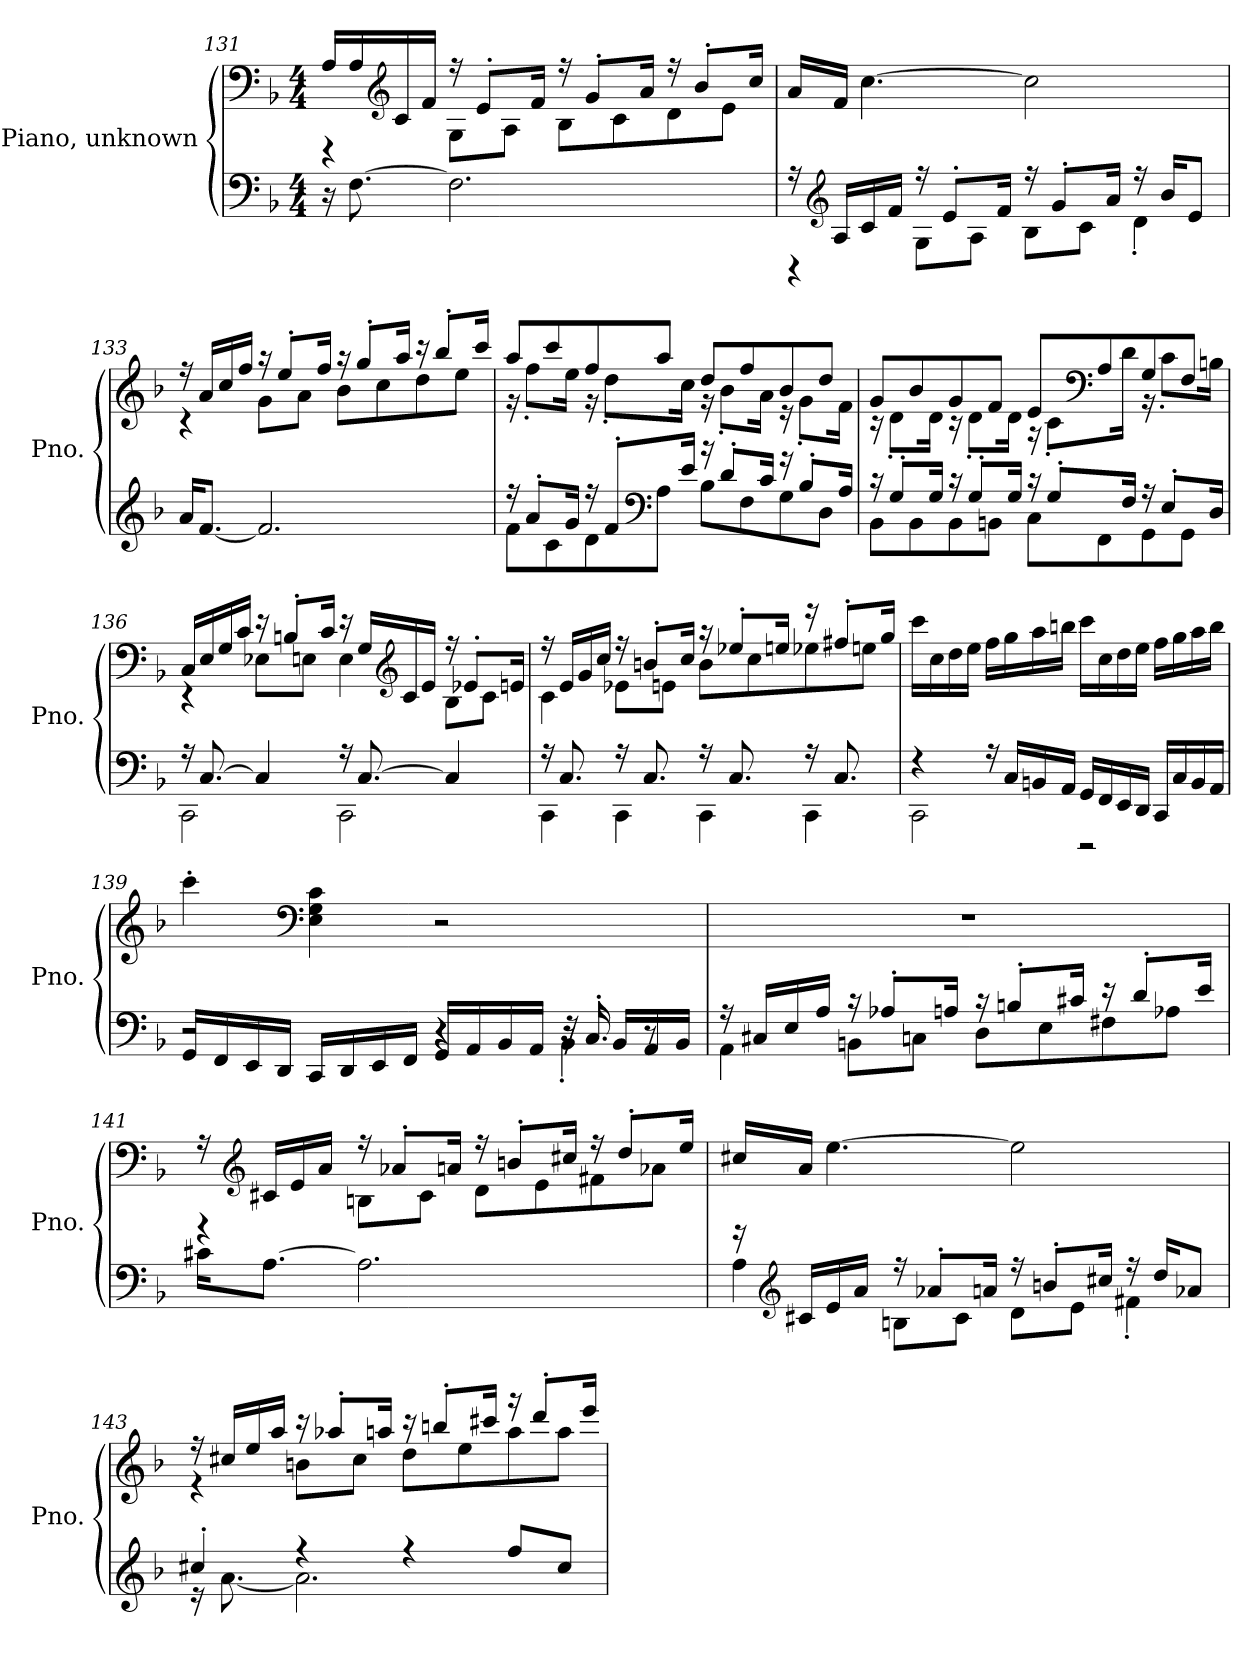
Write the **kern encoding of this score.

**kern	**kern
*part1	*part1
*staff2	*staff1
*I"Piano, unknown	*
*I'Pno.	*
*clefF4	*clefF4
*k[b-]	*k[b-]
*M4/4	*M4/4
=131	=131
*	*^
16r	16A/LL	4r
[8.F\	16A/	.
*	*clefG2	*
.	16c/	.
.	16f/JJ	.
2.F\]	16r	8G\L
.	8e'/L	.
.	.	8A\J
.	16f/Jk	.
.	16r	8B-\L
.	8g'/L	.
.	.	8c\
.	16a/Jk	.
.	16r	8d\
.	8b-'/L	.
.	.	8e\J
.	16cc/Jk	.
*	*v	*v
!!LO:LB:g=z
=132	=132
*^	*
16r	4r	16a/LL
*clefG2	*	*
16A/LL	.	16f/JJ
16c/	.	[4.cc\
16f/JJ	.	.
16r	8G\L	.
8e'/L	.	.
.	8A\J	.
16f/Jk	.	.
16r	8B-\L	2cc\]
8g'/L	.	.
.	8c\J	.
16a/Jk	.	.
16r	4d'\	.
16b-/KL	.	.
8e/J	.	.
*v	*v	*
=133	=133
*	*^
16a/KL	16r	4r
[8.f/J	16a/LL	.
.	16cc/	.
.	16ff/JJ	.
2.f/]	16r	8g\L
.	8ee'/L	.
.	.	8a\J
.	16ff/Jk	.
.	16r	8b-\L
.	8gg'/L	.
.	.	8cc\
.	16aa/Jk	.
.	16r	8dd\
.	8bb-'/L	.
.	.	8ee\J
.	16ccc/Jk	.
!!LO:LB:g=z	!!
=134	=134	=134
*^	*	*
16r	8f\L	8aa/L	16r
8a'/L	.	.	8ff'\L
.	8c\	8ccc/	.
16g/Jk	.	.	16ee\Jk
16r	8d\	8ff/	16r
8f'/L	.	.	8dd'\L
*clefF4	*	*	*
.	8A\J	8aa/J	.
16e/Jk	.	.	16cc\Jk
16r	8B-\L	8dd/L	16r
8d'/L	.	.	8b-'\L
.	8F\	8ff/	.
16c/Jk	.	.	16a\Jk
16r	8G\	8b-/	16r
8B-'/L	.	.	8g'\L
.	8D\J	8dd/J	.
16A/Jk	.	.	16f\Jk
=135	=135	=135	=135
16r	8BB-\L	8g/L	16r
8G'/L	.	.	8d'\L
.	8BB-\	8b-/	.
16G/Jk	.	.	16d\Jk
16r	8BB-\	8g/	16r
8G'/L	.	.	8d'\L
.	8BBn\J	8f/J	.
16G/Jk	.	.	16d\Jk
16r	8C\L	8e/L	16r
8G'/L	.	.	8c'\L
*	*	*clefF4	*
.	8FF\	8A/	.
16F/Jk	.	.	16d\Jk
16r	8GG\	8G/	16r
8E'/L	.	.	8c'\L
.	8GG\J	8F/J	.
16D/Jk	.	.	16Bn\Jk
!!LO:PB:g=z	!!
=136	=136	=136	=136
16r	2CC\	16C/LL	4r
[8.C/	.	16E/	.
.	.	16G/	.
.	.	16c/JJ	.
4C/]	.	16r	8E-X\L
.	.	8Bn'/L	.
.	.	.	8En\J
.	.	16c/Jk	.
16r	2CC\	16r	4E\
[8.C/	.	16G/LL	.
*	*	*clefG2	*
.	.	16c/	.
.	.	16e/JJ	.
4C/]	.	16r	8B\L
.	.	8e-X'/L	.
.	.	.	8c\J
.	.	16en/Jk	.
=137	=137	=137	=137
16r	4CC\	16r	4c\
8.C/	.	16e/LL	.
.	.	16g/	.
.	.	16cc/JJ	.
16r	4CC\	16r	8e-X\L
8.C/	.	8bn'/L	.
.	.	.	8en\J
.	.	16cc/Jk	.
16r	4CC\	16r	8b\L
8.C/	.	8ee-X'/L	.
.	.	.	8cc\
.	.	16een/Jk	.
16r	4CC\	16r	8ee-X\
8.C/	.	8ff#X'/L	.
.	.	.	8een\J
.	.	16gg/Jk	.
*	*	*v	*v
!!LO:LB:g=z
=138	=138	=138
4r	2CC\	16ccc\LL
.	.	16cc\
.	.	16dd\
.	.	16ee\JJ
16r	.	16ff\LL
16C/LL	.	16gg\
16BBn/	.	16aa\
16AA/JJ	.	16bbn\JJ
16GG/LL	2r	16ccc\LL
16FF/	.	16cc\
16EE/	.	16dd\
16DD/JJ	.	16ee\JJ
16CC/LL	.	16ff\LL
16C/	.	16gg\
16BB/	.	16aa\
16AA/JJ	.	16bb\JJ
=139	=139	=139
*	*^	*
2r	2r	16GG/LL	4ccc'\
.	.	16FF/	.
.	.	16EE/	.
.	.	16DD/JJ	.
*	*	*	*clefF4
.	.	16CC/LL	4E\ 4G\ 4c\
.	.	16DD/	.
.	.	16EE/	.
.	.	16FF/JJ	.
4r	4r	16GG/LL	2r
.	.	16AA/	.
.	.	16BB-/	.
.	.	16AA/JJ	.
32r	4BB-'\	16r	.
16.C'/	.	.	.
.	.	16BB-/LL	.
8r	.	16AA/	.
.	.	16BB-/JJ	.
*	*v	*v	*
!!LO:LB:g=z
=140	=140	=140
16r	4AA\	1r
16C#X/LL	.	.
16E/	.	.
16A/JJ	.	.
16r	8BBn\L	.
8A-X'/L	.	.
.	8Cn\J	.
16An/Jk	.	.
16r	8D\L	.
8Bn'/L	.	.
.	8E\	.
16c#X/Jk	.	.
16r	8F#X\	.
8d'/L	.	.
.	8A-X\J	.
16e/Jk	.	.
*v	*v	*
=141	=141
*	*^
16c#X\KL	16r	4r
*	*clefG2	*
[8.A\J	16c#X/LL	.
.	16e/	.
.	16a/JJ	.
2.A\]	16r	8Bn\L
.	8a-X'/L	.
.	.	8c#\J
.	16an/Jk	.
.	16r	8d\L
.	8bn'/L	.
.	.	8e\
.	16cc#X/Jk	.
.	16r	8f#X\
.	8dd'/L	.
.	.	8a-X\J
.	16ee/Jk	.
*	*v	*v
!!LO:LB:g=z
=142	=142
*^	*
16r	4A\	16cc#X/LL
*clefG2	*	*
16c#X/LL	.	16a/JJ
16e/	.	[4.ee\
16a/JJ	.	.
16r	8Bn\L	.
8a-X'/L	.	.
.	8c#\J	.
16an/Jk	.	.
16r	8d\L	2ee\]
8bn'/L	.	.
.	8e\J	.
16cc#X/Jk	.	.
16r	4f#X'\	.
16dd/KL	.	.
8a-X/J	.	.
=143	=143	=143
*	*	*^
4cc#X'/	16r	16r	4r
.	[8.a\	16cc#X/LL	.
.	.	16ee/	.
.	.	16aa/JJ	.
4r	2.a\]	16r	8bn\L
.	.	8aa-X'/L	.
.	.	.	8cc#\J
.	.	16aan/Jk	.
4r	.	16r	8dd\L
.	.	8bbn'/L	.
.	.	.	8ee\
.	.	16ccc#X/Jk	.
8ff/L	.	16r	8aa\
.	.	8ddd'/L	.
8cc#/J	.	.	8aa\J
.	.	16eee/Jk	.
*v	*v	*	*
*	*v	*v
=	=
*-	*-
